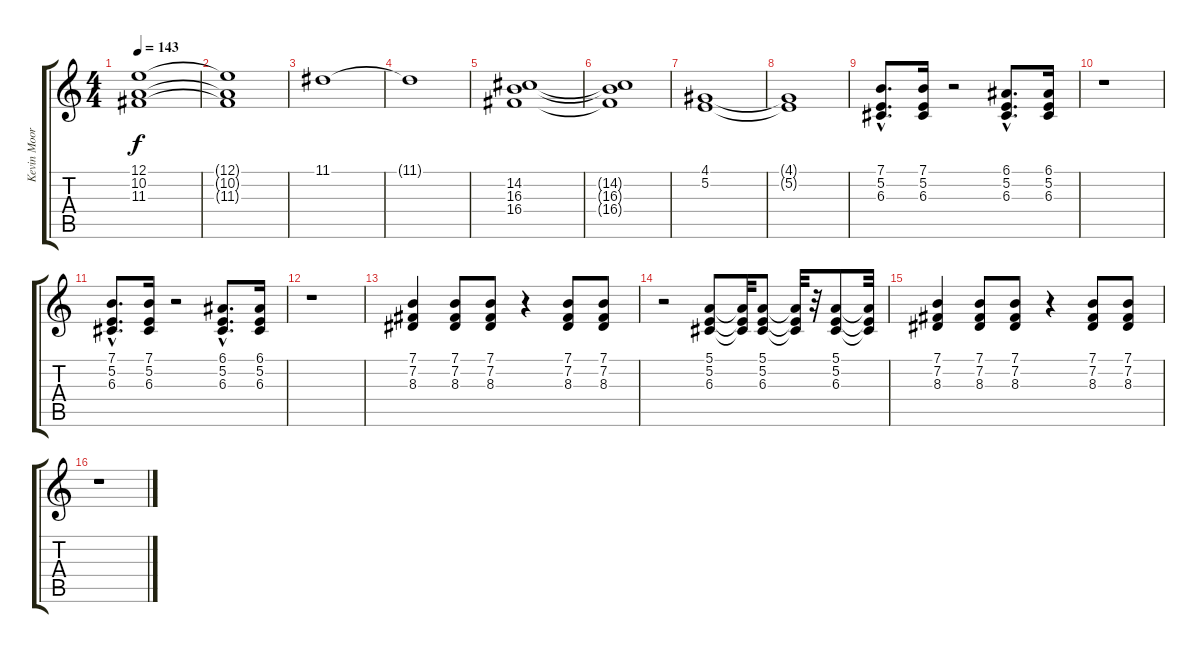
\track ("Kevin Moore (Keyboard)" "Kevin Moor") {instrument synthstrings1}
\staff {score tabs}
\tuning (E4 B3 G3 D3 A2 E2) {hide}
\ts (4 4)
\tempo 143
\clef g2
\ks c
(12.1 10.2 11.3).1{dy f instrument synthstrings1} |
(12.1{t} 10.2{t} 11.3{t}).1 |
11.1.1 |
11.1{t}.1 |
(14.2 16.3 16.4).1 |
(14.2{t} 16.3{t} 16.4{t}).1 |
(4.1 5.2).1 |
(4.1{t} 5.2{t}).1 |
(7.1{hac} 5.2{hac} 6.3{hac}).8{d} (7.1 5.2 6.3).16 r.2 (6.1{hac} 5.2{hac} 6.3{hac}).8{d} (6.1 5.2 6.3).16 |
r.1 |
(7.1{hac} 5.2{hac} 6.3{hac}).8{d} (7.1 5.2 6.3).16 r.2 (6.1{hac} 5.2{hac} 6.3{hac}).8{d} (6.1 5.2 6.3).16 |
r.1 |
(7.1 7.2 8.3).4 (7.1 7.2 8.3).8 (7.1 7.2 8.3).8 r.4 (7.1 7.2 8.3).8 (7.1 7.2 8.3).8 |
r.2 (5.1 5.2 6.3).8 (5.1{t} 5.2{t} 6.3{t}).32 (5.1 5.2 6.3).8 (5.1{t} 5.2{t} 6.3{t}).32 r.32 (5.1 5.2 6.3).8 (5.1{t} 5.2{t} 6.3{t}).32 |
(7.1 7.2 8.3).4 (7.1 7.2 8.3).8 (7.1 7.2 8.3).8 r.4 (7.1 7.2 8.3).8 (7.1 7.2 8.3).8 |
r.1
